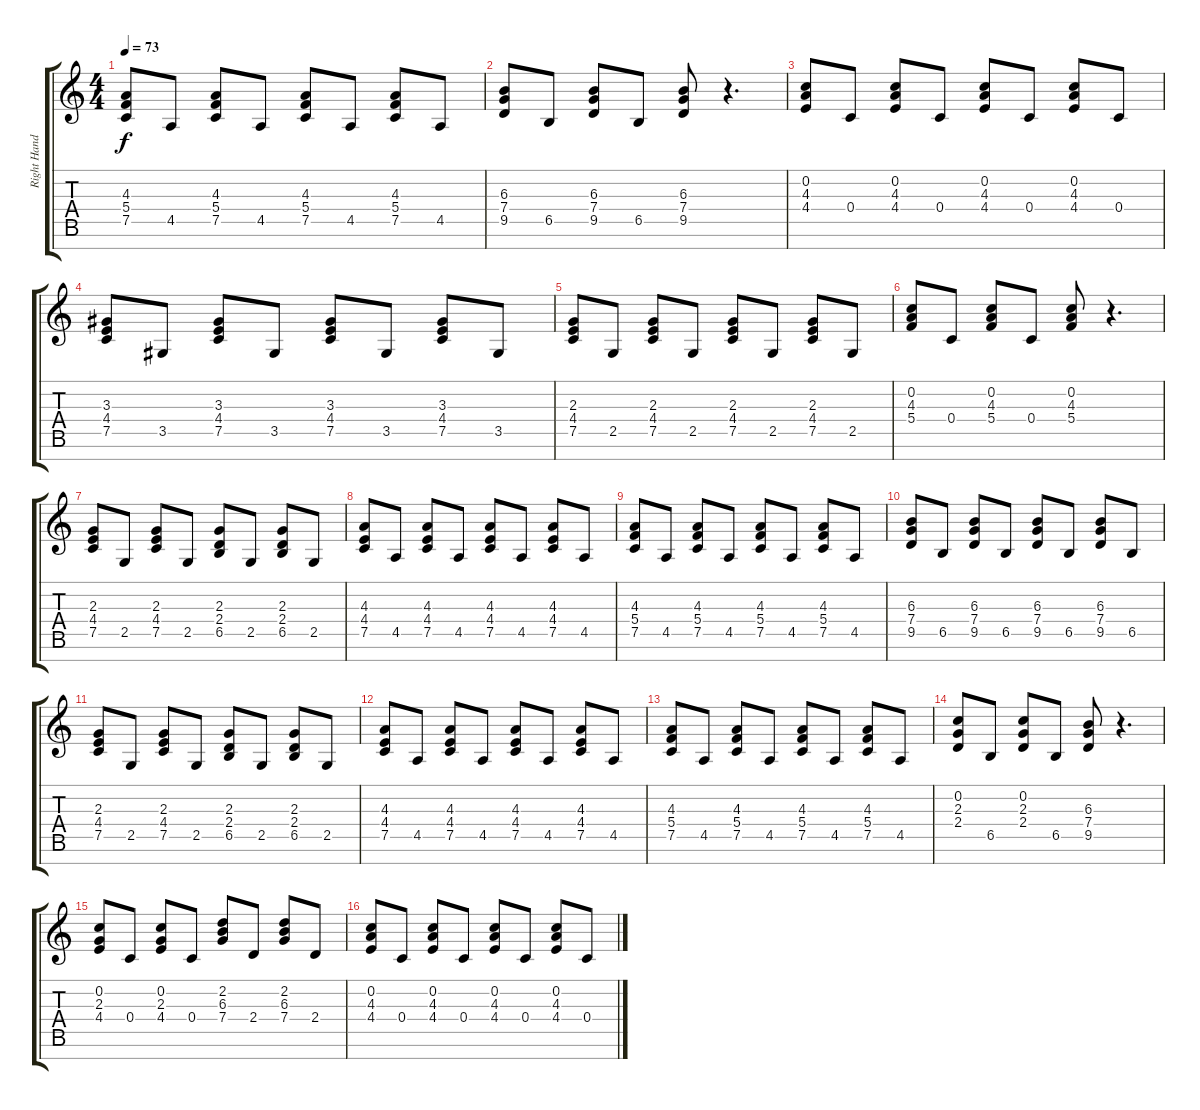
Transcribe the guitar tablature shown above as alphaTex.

\track ("Right Hand" "Right Hand") {instrument acousticgrandpiano}
\staff {score tabs}
\tuning (C6 C5 F4 C4 F3 A2 C2) {hide}
\ts (4 4)
\tempo 73
\clef g2
\ks c
(4.3 5.4 7.5).8{dy f} 4.5.8 (4.3 5.4 7.5).8 4.5.8 (4.3 5.4 7.5).8 4.5.8 (4.3 5.4 7.5).8 4.5.8 |
(6.3 7.4 9.5).8 6.5.8 (6.3 7.4 9.5).8 6.5.8 (6.3 7.4 9.5).8 r.4{d} |
(0.2 4.3 4.4).8 0.4.8 (0.2 4.3 4.4).8 0.4.8 (0.2 4.3 4.4).8 0.4.8 (0.2 4.3 4.4).8 0.4.8 |
(3.3 4.4 7.5).8 3.5.8 (3.3 4.4 7.5).8 3.5.8 (3.3 4.4 7.5).8 3.5.8 (3.3 4.4 7.5).8 3.5.8 |
(2.3 4.4 7.5).8 2.5.8 (2.3 4.4 7.5).8 2.5.8 (2.3 4.4 7.5).8 2.5.8 (2.3 4.4 7.5).8 2.5.8 |
(0.2 4.3 5.4).8 0.4.8 (0.2 4.3 5.4).8 0.4.8 (0.2 4.3 5.4).8 r.4{d} |
(2.3 4.4 7.5).8 2.5.8 (2.3 4.4 7.5).8 2.5.8 (2.3 2.4 6.5).8 2.5.8 (2.3 2.4 6.5).8 2.5.8 |
(4.3 4.4 7.5).8 4.5.8 (4.3 4.4 7.5).8 4.5.8 (4.3 4.4 7.5).8 4.5.8 (4.3 4.4 7.5).8 4.5.8 |
(4.3 5.4 7.5).8 4.5.8 (4.3 5.4 7.5).8 4.5.8 (4.3 5.4 7.5).8 4.5.8 (4.3 5.4 7.5).8 4.5.8 |
(6.3 7.4 9.5).8 6.5.8 (6.3 7.4 9.5).8 6.5.8 (6.3 7.4 9.5).8 6.5.8 (6.3 7.4 9.5).8 6.5.8 |
(2.3 4.4 7.5).8 2.5.8 (2.3 4.4 7.5).8 2.5.8 (2.3 2.4 6.5).8 2.5.8 (2.3 2.4 6.5).8 2.5.8 |
(4.3 4.4 7.5).8 4.5.8 (4.3 4.4 7.5).8 4.5.8 (4.3 4.4 7.5).8 4.5.8 (4.3 4.4 7.5).8 4.5.8 |
(4.3 5.4 7.5).8 4.5.8 (4.3 5.4 7.5).8 4.5.8 (4.3 5.4 7.5).8 4.5.8 (4.3 5.4 7.5).8 4.5.8 |
(0.2 2.3 2.4).8 6.5.8 (0.2 2.3 2.4).8 6.5.8 (6.3 7.4 9.5).8 r.4{d} |
(0.2 2.3 4.4).8 0.4.8 (0.2 2.3 4.4).8 0.4.8 (2.2 6.3 7.4).8 2.4.8 (2.2 6.3 7.4).8 2.4.8 |
(0.2 4.3 4.4).8 0.4.8 (0.2 4.3 4.4).8 0.4.8 (0.2 4.3 4.4).8 0.4.8 (0.2 4.3 4.4).8 0.4.8
